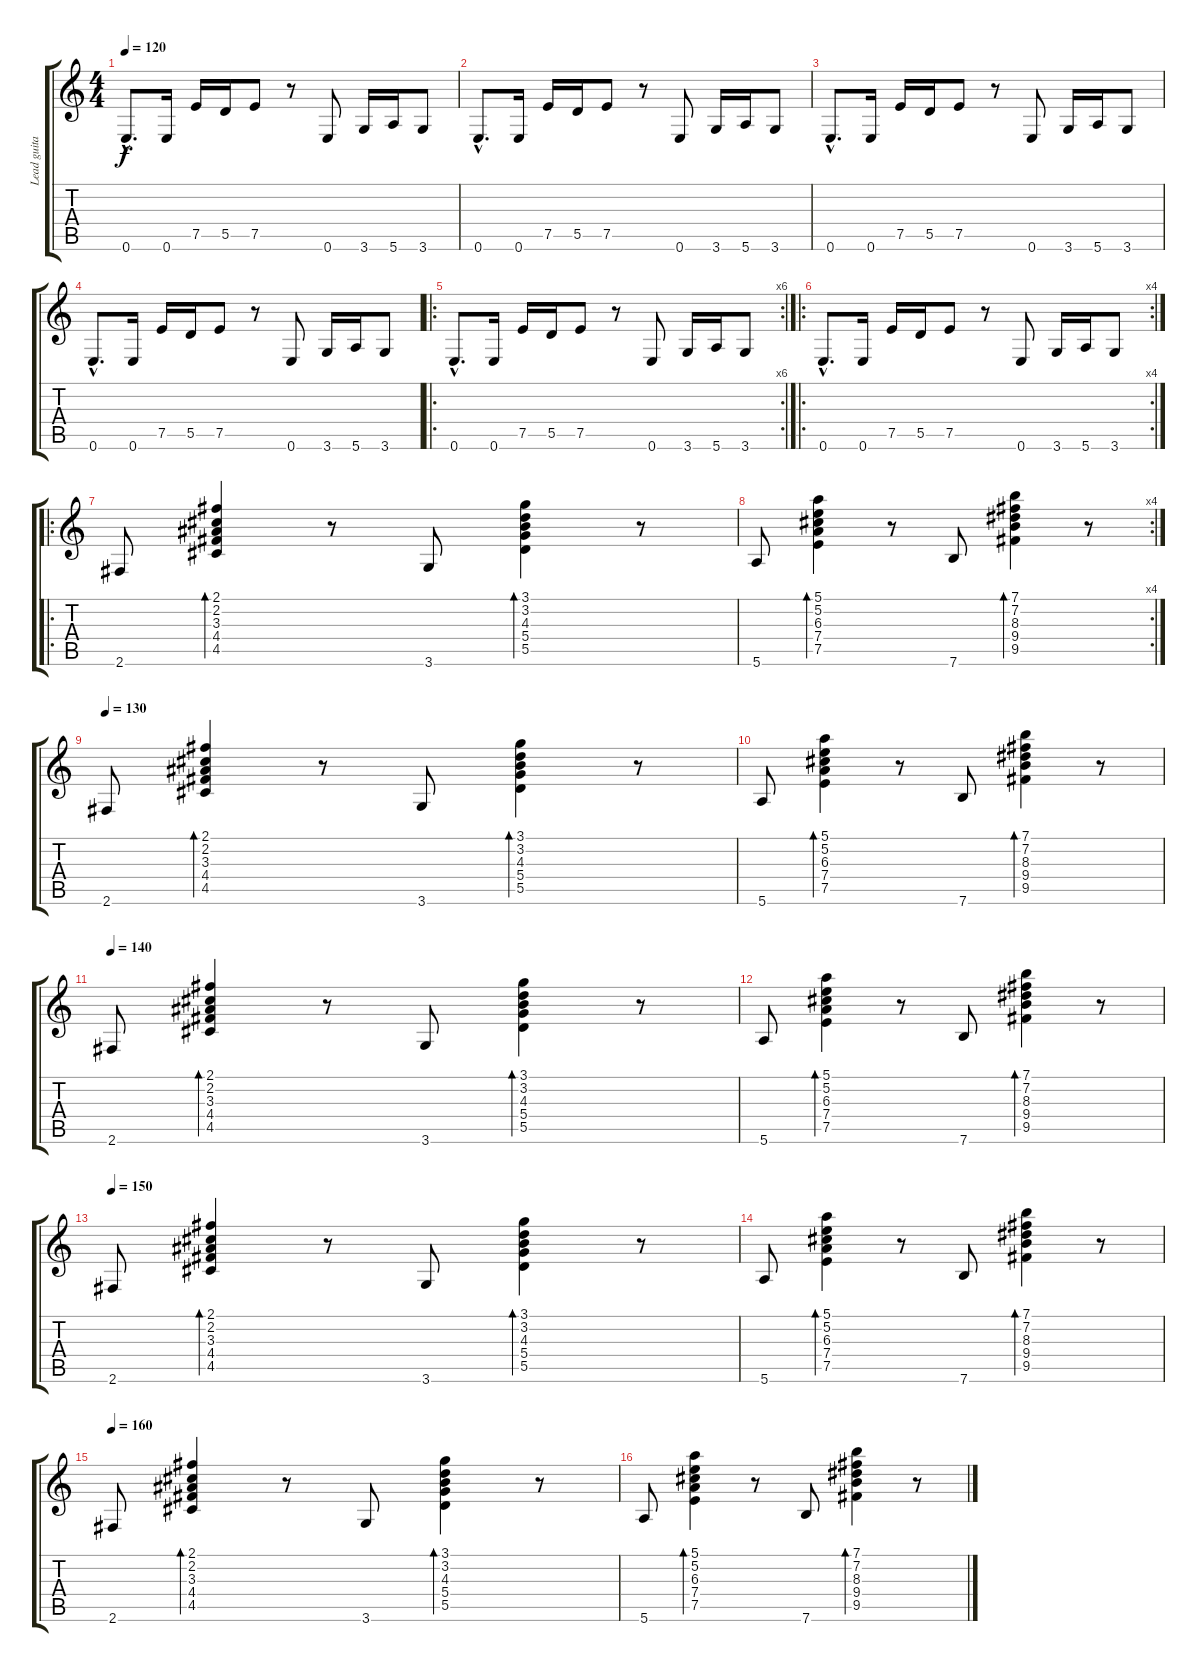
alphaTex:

\track ("Lead guitar" "Lead guita") {instrument acousticguitarnylon}
\staff {score tabs}
\tuning (E4 B3 G3 D3 A2 E2) {hide}
\ts (4 4)
\tempo 120
\clef g2
\ks c
0.6{hac}.8{d dy f instrument acousticguitarnylon} 0.6.16 7.5.16 5.5.16 7.5.8 r.8 0.6.8 3.6.16 5.6.16 3.6.8 |
0.6{hac}.8{d} 0.6.16 7.5.16 5.5.16 7.5.8 r.8 0.6.8 3.6.16 5.6.16 3.6.8 |
0.6{hac}.8{d} 0.6.16 7.5.16 5.5.16 7.5.8 r.8 0.6.8 3.6.16 5.6.16 3.6.8 |
0.6{hac}.8{d} 0.6.16 7.5.16 5.5.16 7.5.8 r.8 0.6.8 3.6.16 5.6.16 3.6.8 |
\ro
\rc 6
0.6{hac}.8{d instrument distortionguitar} 0.6.16 7.5.16 5.5.16 7.5.8 r.8 0.6.8 3.6.16 5.6.16 3.6.8 |
\ro
\rc 4
0.6{hac}.8{d} 0.6.16 7.5.16 5.5.16 7.5.8 r.8 0.6.8 3.6.16 5.6.16 3.6.8 |
\ro
2.6.8 (2.1 2.2 3.3 4.4 4.5).4{bd 480} r.8 3.6.8 (3.1 3.2 4.3 5.4 5.5).4{bd 480} r.8 |
\rc 4
5.6.8 (5.1 5.2 6.3 7.4 7.5).4{bd 480} r.8 7.6.8 (7.1 7.2 8.3 9.4 9.5).4{bd 480} r.8 |
\tempo 130
2.6.8 (2.1 2.2 3.3 4.4 4.5).4{bd 480} r.8 3.6.8 (3.1 3.2 4.3 5.4 5.5).4{bd 480} r.8 |
5.6.8 (5.1 5.2 6.3 7.4 7.5).4{bd 480} r.8 7.6.8 (7.1 7.2 8.3 9.4 9.5).4{bd 480} r.8 |
\tempo 140
2.6.8 (2.1 2.2 3.3 4.4 4.5).4{bd 480} r.8 3.6.8 (3.1 3.2 4.3 5.4 5.5).4{bd 480} r.8 |
5.6.8 (5.1 5.2 6.3 7.4 7.5).4{bd 480} r.8 7.6.8 (7.1 7.2 8.3 9.4 9.5).4{bd 480} r.8 |
\tempo 150
2.6.8 (2.1 2.2 3.3 4.4 4.5).4{bd 480} r.8 3.6.8 (3.1 3.2 4.3 5.4 5.5).4{bd 480} r.8 |
5.6.8 (5.1 5.2 6.3 7.4 7.5).4{bd 480} r.8 7.6.8 (7.1 7.2 8.3 9.4 9.5).4{bd 480} r.8 |
\tempo 160
2.6.8 (2.1 2.2 3.3 4.4 4.5).4{bd 480} r.8 3.6.8 (3.1 3.2 4.3 5.4 5.5).4{bd 480} r.8 |
5.6.8 (5.1 5.2 6.3 7.4 7.5).4{bd 480} r.8 7.6.8 (7.1 7.2 8.3 9.4 9.5).4{bd 480} r.8
